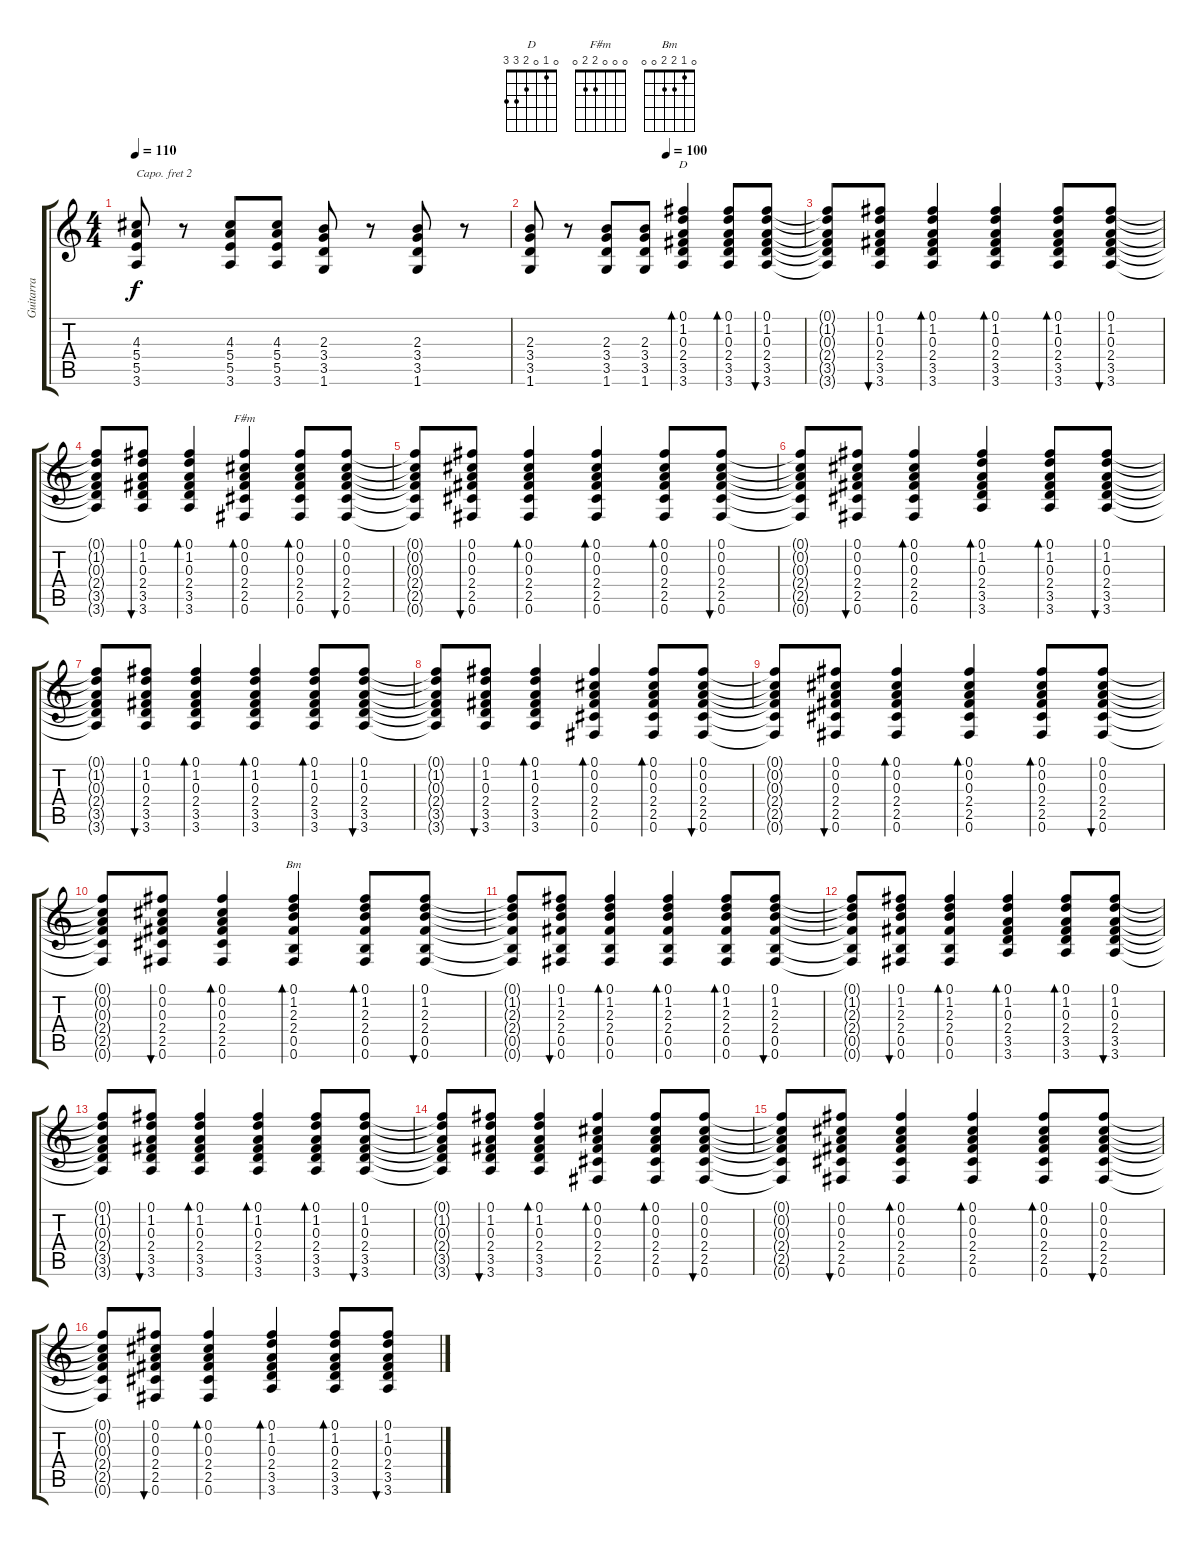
\track ("Guitarra" "Guitarra") {instrument acousticguitarnylon}
\staff {score tabs}
\capo 2
\tuning (E4 B3 G3 D3 A2 E2) {hide}
\chord ("D" 0 1 0 2 3 3)
\chord ("F#m" 0 0 0 2 2 0)
\chord ("Bm" 0 1 2 2 0 0)
\ts (4 4)
\tempo 110
\clef g2
\ks c
(4.3 5.4 5.5 3.6).8{dy f} r.8 (4.3 5.4 5.5 3.6).8 (4.3 5.4 5.5 3.6).8 (2.3 3.4 3.5 1.6).8 r.8 (2.3 3.4 3.5 1.6).8 r.8 |
\tempo (100 0.5)
(2.3 3.4 3.5 1.6).8 r.8 (2.3 3.4 3.5 1.6).8 (2.3 3.4 3.5 1.6).8 (0.1 1.2 0.3 2.4 3.5 3.6).4{bd 30 ch "D" volume 7 balance 10 instrument acousticguitarnylon} (0.1 1.2 0.3 2.4 3.5 3.6).8{bd 30} (0.1 1.2 0.3 2.4 3.5 3.6).8{bu 30} |
(0.1{t} 1.2{t} 0.3{t} 2.4{t} 3.5{t} 3.6{t}).8 (0.1 1.2 0.3 2.4 3.5 3.6).8{bu 30} (0.1 1.2 0.3 2.4 3.5 3.6).4{bd 30} (0.1 1.2 0.3 2.4 3.5 3.6).4{bd 30} (0.1 1.2 0.3 2.4 3.5 3.6).8{bd 30} (0.1 1.2 0.3 2.4 3.5 3.6).8{bu 30} |
(0.1{t} 1.2{t} 0.3{t} 2.4{t} 3.5{t} 3.6{t}).8 (0.1 1.2 0.3 2.4 3.5 3.6).8{bu 30} (0.1 1.2 0.3 2.4 3.5 3.6).4{bd 30} (0.1 0.2 0.3 2.4 2.5 0.6).4{bd 30 ch "F#m"} (0.1 0.2 0.3 2.4 2.5 0.6).8{bd 30} (0.1 0.2 0.3 2.4 2.5 0.6).8{bu 30} |
(0.1{t} 0.2{t} 0.3{t} 2.4{t} 2.5{t} 0.6{t}).8 (0.1 0.2 0.3 2.4 2.5 0.6).8{bu 30} (0.1 0.2 0.3 2.4 2.5 0.6).4{bd 30} (0.1 0.2 0.3 2.4 2.5 0.6).4{bd 30} (0.1 0.2 0.3 2.4 2.5 0.6).8{bd 30} (0.1 0.2 0.3 2.4 2.5 0.6).8{bu 30} |
(0.1{t} 0.2{t} 0.3{t} 2.4{t} 2.5{t} 0.6{t}).8 (0.1 0.2 0.3 2.4 2.5 0.6).8{bu 30} (0.1 0.2 0.3 2.4 2.5 0.6).4{bd 30} (0.1 1.2 0.3 2.4 3.5 3.6).4{bd 30} (0.1 1.2 0.3 2.4 3.5 3.6).8{bd 30} (0.1 1.2 0.3 2.4 3.5 3.6).8{bu 30} |
(0.1{t} 1.2{t} 0.3{t} 2.4{t} 3.5{t} 3.6{t}).8 (0.1 1.2 0.3 2.4 3.5 3.6).8{bu 30} (0.1 1.2 0.3 2.4 3.5 3.6).4{bd 30} (0.1 1.2 0.3 2.4 3.5 3.6).4{bd 30} (0.1 1.2 0.3 2.4 3.5 3.6).8{bd 30} (0.1 1.2 0.3 2.4 3.5 3.6).8{bu 30} |
(0.1{t} 1.2{t} 0.3{t} 2.4{t} 3.5{t} 3.6{t}).8 (0.1 1.2 0.3 2.4 3.5 3.6).8{bu 30} (0.1 1.2 0.3 2.4 3.5 3.6).4{bd 30} (0.1 0.2 0.3 2.4 2.5 0.6).4{bd 30} (0.1 0.2 0.3 2.4 2.5 0.6).8{bd 30} (0.1 0.2 0.3 2.4 2.5 0.6).8{bu 30} |
(0.1{t} 0.2{t} 0.3{t} 2.4{t} 2.5{t} 0.6{t}).8 (0.1 0.2 0.3 2.4 2.5 0.6).8{bu 30} (0.1 0.2 0.3 2.4 2.5 0.6).4{bd 30} (0.1 0.2 0.3 2.4 2.5 0.6).4{bd 30} (0.1 0.2 0.3 2.4 2.5 0.6).8{bd 30} (0.1 0.2 0.3 2.4 2.5 0.6).8{bu 30} |
(0.1{t} 0.2{t} 0.3{t} 2.4{t} 2.5{t} 0.6{t}).8 (0.1 0.2 0.3 2.4 2.5 0.6).8{bu 30} (0.1 0.2 0.3 2.4 2.5 0.6).4{bd 30} (0.1 1.2 2.3 2.4 0.5 0.6).4{bd 30 ch "Bm"} (0.1 1.2 2.3 2.4 0.5 0.6).8{bd 30} (0.1 1.2 2.3 2.4 0.5 0.6).8{bu 30} |
(0.1{t} 1.2{t} 2.3{t} 2.4{t} 0.5{t} 0.6{t}).8 (0.1 1.2 2.3 2.4 0.5 0.6).8{bu 30} (0.1 1.2 2.3 2.4 0.5 0.6).4{bd 30} (0.1 1.2 2.3 2.4 0.5 0.6).4{bd 30} (0.1 1.2 2.3 2.4 0.5 0.6).8{bd 30} (0.1 1.2 2.3 2.4 0.5 0.6).8{bu 30} |
(0.1{t} 1.2{t} 2.3{t} 2.4{t} 0.5{t} 0.6{t}).8 (0.1 1.2 2.3 2.4 0.5 0.6).8{bu 30} (0.1 1.2 2.3 2.4 0.5 0.6).4{bd 30} (0.1 1.2 0.3 2.4 3.5 3.6).4{bd 30} (0.1 1.2 0.3 2.4 3.5 3.6).8{bd 30} (0.1 1.2 0.3 2.4 3.5 3.6).8{bu 30} |
(0.1{t} 1.2{t} 0.3{t} 2.4{t} 3.5{t} 3.6{t}).8 (0.1 1.2 0.3 2.4 3.5 3.6).8{bu 30} (0.1 1.2 0.3 2.4 3.5 3.6).4{bd 30} (0.1 1.2 0.3 2.4 3.5 3.6).4{bd 30} (0.1 1.2 0.3 2.4 3.5 3.6).8{bd 30} (0.1 1.2 0.3 2.4 3.5 3.6).8{bu 30} |
(0.1{t} 1.2{t} 0.3{t} 2.4{t} 3.5{t} 3.6{t}).8 (0.1 1.2 0.3 2.4 3.5 3.6).8{bu 30} (0.1 1.2 0.3 2.4 3.5 3.6).4{bd 30} (0.1 0.2 0.3 2.4 2.5 0.6).4{bd 30} (0.1 0.2 0.3 2.4 2.5 0.6).8{bd 30} (0.1 0.2 0.3 2.4 2.5 0.6).8{bu 30} |
(0.1{t} 0.2{t} 0.3{t} 2.4{t} 2.5{t} 0.6{t}).8 (0.1 0.2 0.3 2.4 2.5 0.6).8{bu 30} (0.1 0.2 0.3 2.4 2.5 0.6).4{bd 30} (0.1 0.2 0.3 2.4 2.5 0.6).4{bd 30} (0.1 0.2 0.3 2.4 2.5 0.6).8{bd 30} (0.1 0.2 0.3 2.4 2.5 0.6).8{bu 30} |
(0.1{t} 0.2{t} 0.3{t} 2.4{t} 2.5{t} 0.6{t}).8 (0.1 0.2 0.3 2.4 2.5 0.6).8{bu 30} (0.1 0.2 0.3 2.4 2.5 0.6).4{bd 30} (0.1 1.2 0.3 2.4 3.5 3.6).4{bd 30} (0.1 1.2 0.3 2.4 3.5 3.6).8{bd 30} (0.1 1.2 0.3 2.4 3.5 3.6).8{bu 30}
